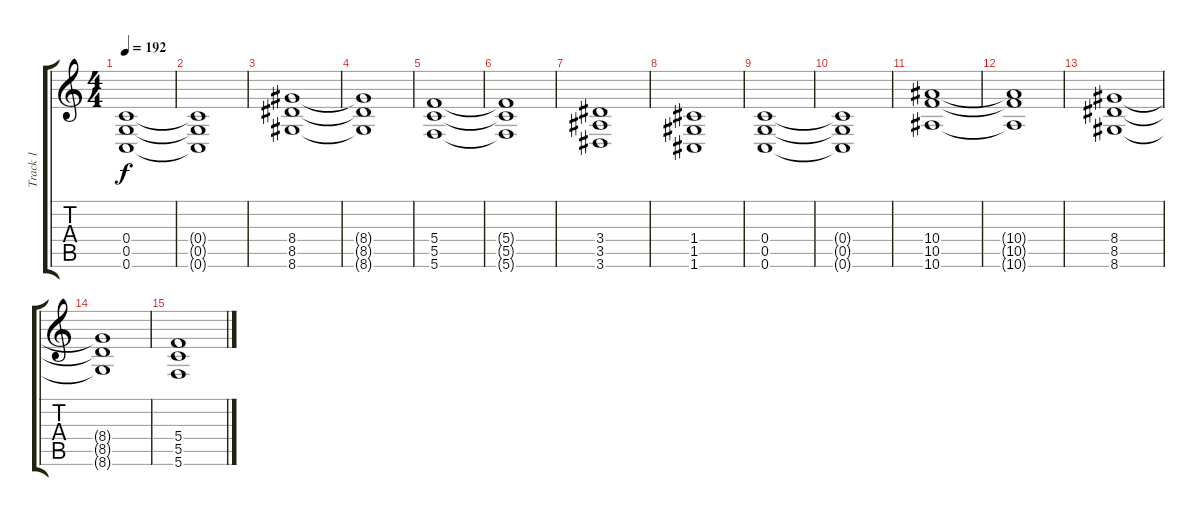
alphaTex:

\track ("Track 1" "Track 1") {instrument distortionguitar}
\staff {score tabs}
\tuning (D4 A3 F3 C3 G2 C2) {hide}
\ts (4 4)
\tempo 192
\clef g2
\ks c
(0.4 0.5 0.6).1{dy f} |
(0.4{t} 0.5{t} 0.6{t}).1 |
(8.4 8.5 8.6).1 |
(8.4{t} 8.5{t} 8.6{t}).1 |
(5.4 5.5 5.6).1 |
(5.4{t} 5.5{t} 5.6{t}).1 |
(3.4 3.5 3.6).1 |
(1.4 1.5 1.6).1 |
(0.4 0.5 0.6).1 |
(0.4{t} 0.5{t} 0.6{t}).1 |
(10.4 10.5 10.6).1 |
(10.4{t} 10.5{t} 10.6{t}).1 |
(8.4 8.5 8.6).1 |
(8.4{t} 8.5{t} 8.6{t}).1 |
(5.4 5.5 5.6).1
